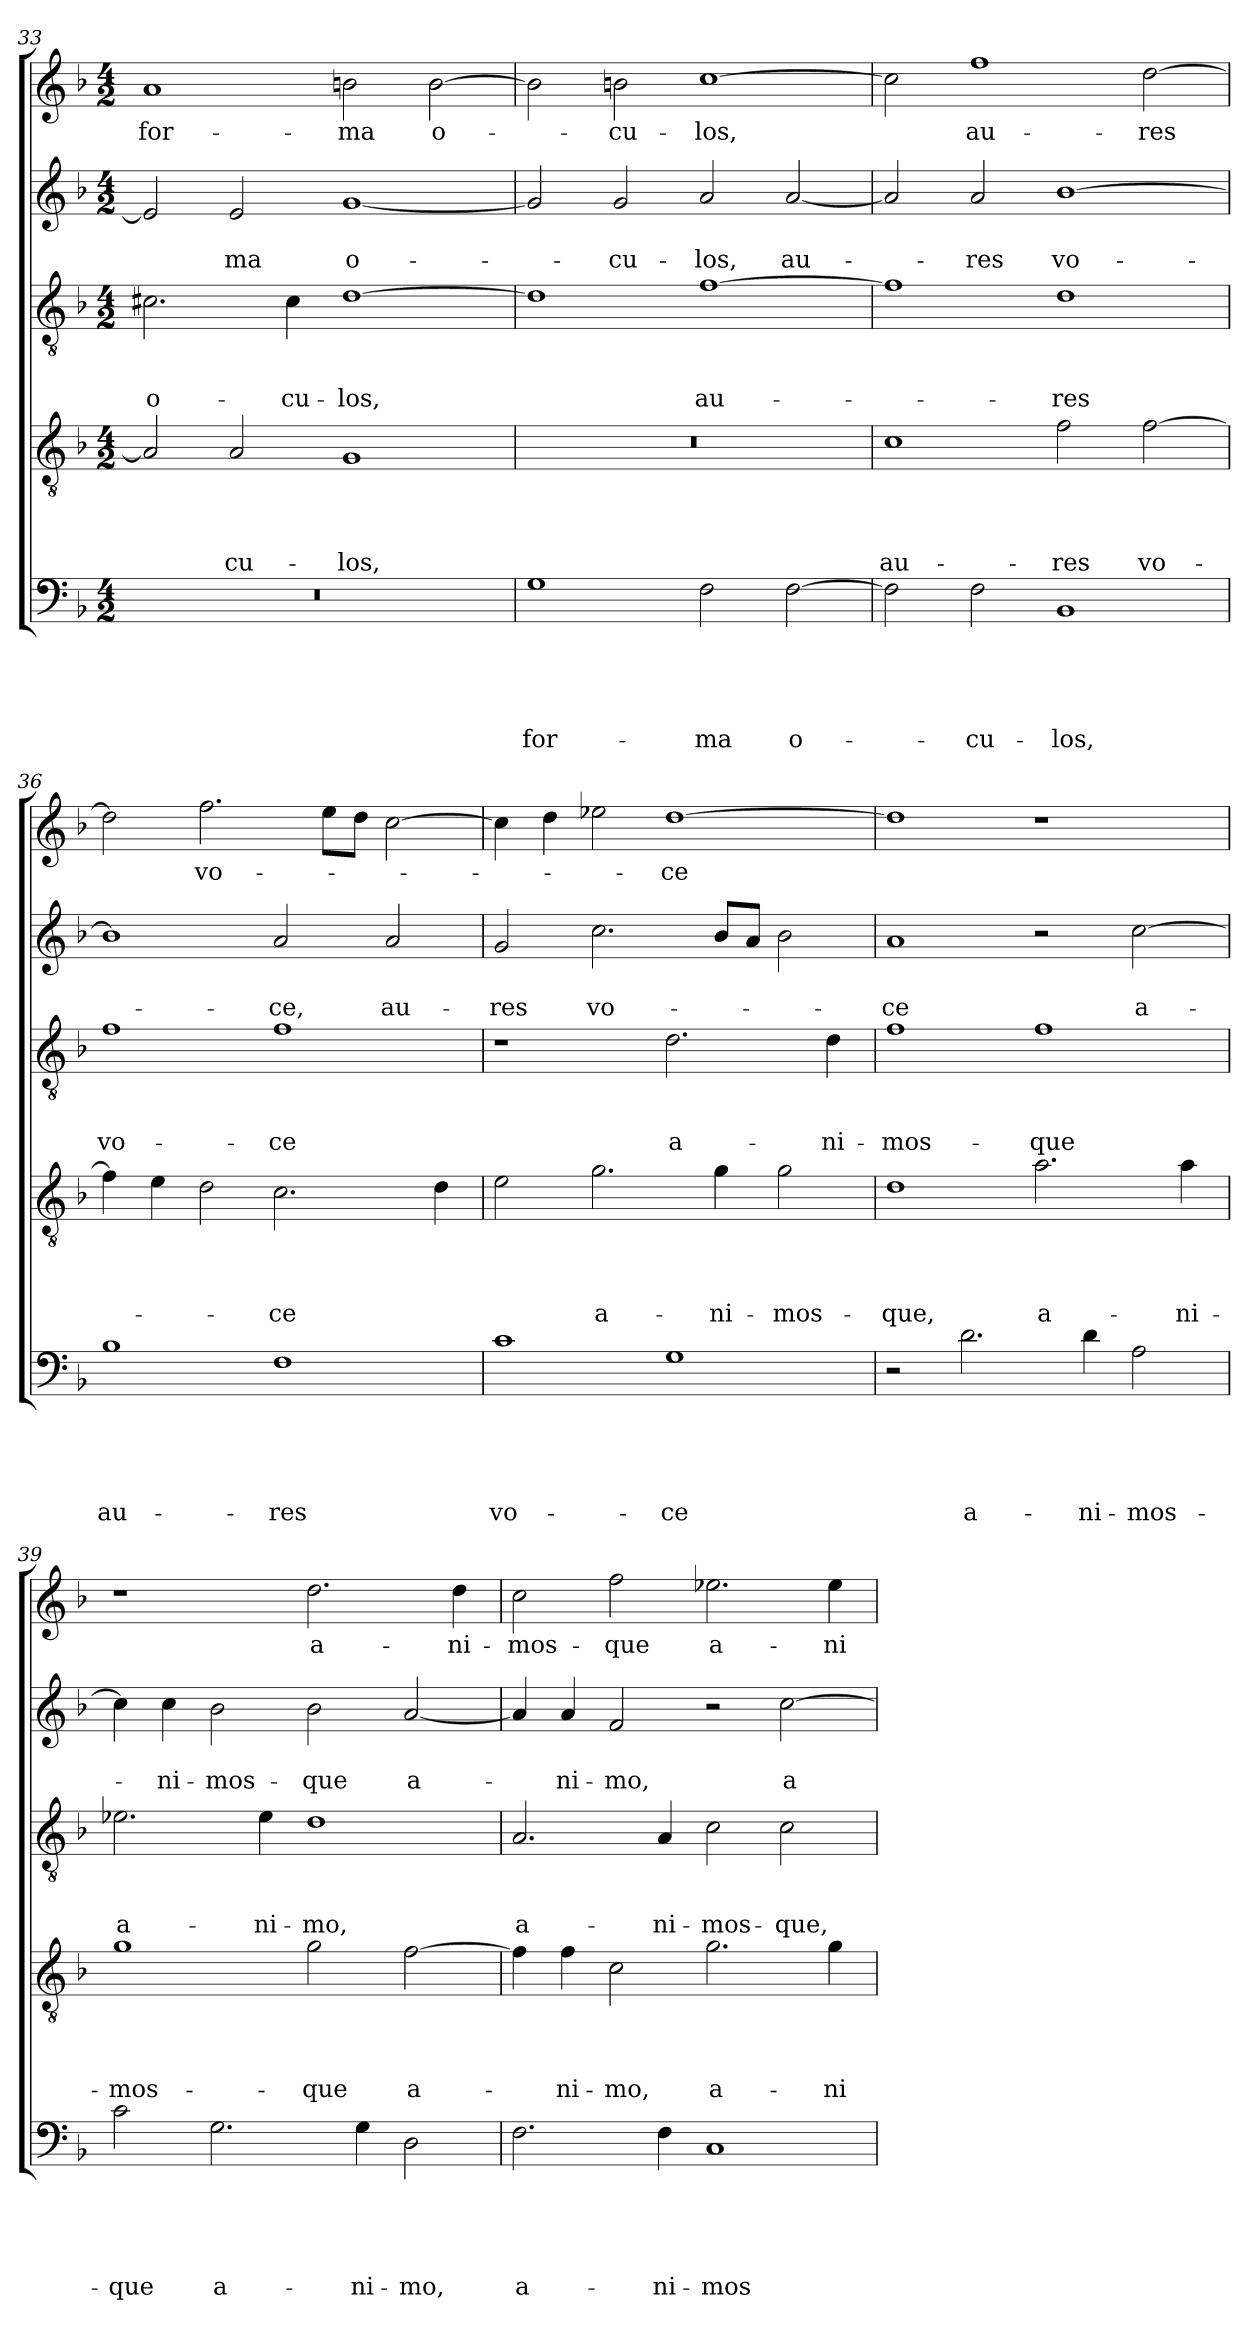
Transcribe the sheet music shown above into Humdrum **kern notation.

**kern	**text	**text	**text	**text	**text	**kern	**text	**text	**text	**text	**kern	**text	**text	**text	**kern	**text	**text	**kern	**text
*part5	*part5	*part5	*part5	*part5	*part5	*part4	*part4	*part4	*part4	*part4	*part3	*part3	*part3	*part3	*part2	*part2	*part2	*part1	*part1
*staff5	*staff5	*staff5	*staff5	*staff5	*staff5	*staff4	*staff4	*staff4	*staff4	*staff4	*staff3	*staff3	*staff3	*staff3	*staff2	*staff2	*staff2	*staff1	*staff1
*clefF4	*	*	*	*	*	*clefGv2	*	*	*	*	*clefGv2	*	*	*	*clefG2	*	*	*clefG2	*
*k[b-]	*	*	*	*	*	*k[b-]	*	*	*	*	*k[b-]	*	*	*	*k[b-]	*	*	*k[b-]	*
*F:	*	*	*	*	*	*F:	*	*	*	*	*F:	*	*	*	*F:	*	*	*F:	*
*M4/2	*	*	*	*	*	*M4/2	*	*	*	*	*M4/2	*	*	*	*M4/2	*	*	*M4/2	*
=33	=33	=33	=33	=33	=33	=33	=33	=33	=33	=33	=33	=33	=33	=33	=33	=33	=33	=33	=33
!	!	!	!	!	!	!	!	!	!	!	!	!	!	!LO:LY:b	!	!	!	!	!LO:LY:b
0r	.	.	.	.	.	2A/]	.	.	.	.	2.c#X\	.	.	o-	2e/]	.	.	1a	for-
!	!	!	!	!	!	!	!	!	!	!LO:LY:b	!	!	!	!	!	!	!LO:LY:b	!	!
.	.	.	.	.	.	2A/	.	.	.	-cu-	.	.	.	.	2e/	.	-ma	.	.
!	!	!	!	!	!	!	!	!	!	!	!	!	!	!LO:LY:b	!	!	!	!	!
.	.	.	.	.	.	.	.	.	.	.	4c#\	.	.	-cu-	.	.	.	.	.
!	!	!	!	!	!	!	!	!	!	!LO:LY:b	!	!	!	!LO:LY:b	!	!	!LO:LY:b	!	!LO:LY:b
.	.	.	.	.	.	1G	.	.	.	-los,	[1d	.	.	-los,	[1g	.	o-	2b\	-ma
!	!	!	!	!	!	!	!	!	!	!	!	!	!	!	!	!	!	!	!LO:LY:b
.	.	.	.	.	.	.	.	.	.	.	.	.	.	.	.	.	.	[2b\	o-
=34	=34	=34	=34	=34	=34	=34	=34	=34	=34	=34	=34	=34	=34	=34	=34	=34	=34	=34	=34
!	!	!	!	!	!LO:LY:b	!	!	!	!	!	!	!	!	!	!	!	!	!	!
1G	.	.	.	.	for-	0r	.	.	.	.	1d]	.	.	.	2g/]	.	.	2b\]	.
!	!	!	!	!	!	!	!	!	!	!	!	!	!	!	!	!	!LO:LY:b	!	!LO:LY:b
.	.	.	.	.	.	.	.	.	.	.	.	.	.	.	2g/	.	-cu-	2b\	-cu-
!	!	!	!	!	!LO:LY:b	!	!	!	!	!	!	!	!	!LO:LY:b	!	!	!LO:LY:b	!	!LO:LY:b
2F\	.	.	.	.	-ma	.	.	.	.	.	[1f	.	.	au-	2a/	.	-los,	[1cc	-los,
!	!	!	!	!	!LO:LY:b	!	!	!	!	!	!	!	!	!	!	!	!LO:LY:b	!	!
[2F\	.	.	.	.	o-	.	.	.	.	.	.	.	.	.	[2a/	.	au-	.	.
=35	=35	=35	=35	=35	=35	=35	=35	=35	=35	=35	=35	=35	=35	=35	=35	=35	=35	=35	=35
!	!	!	!	!	!	!	!	!	!	!LO:LY:b	!	!	!	!	!	!	!	!	!
2F\]	.	.	.	.	.	1c	.	.	.	au-	1f]	.	.	.	2a/]	.	.	2cc\]	.
!	!	!	!	!	!LO:LY:b	!	!	!	!	!	!	!	!	!	!	!	!LO:LY:b	!	!LO:LY:b
2F\	.	.	.	.	-cu-	.	.	.	.	.	.	.	.	.	2a/	.	-res	1ff	au-
!	!	!	!	!	!LO:LY:b	!	!	!	!	!LO:LY:b	!	!	!	!LO:LY:b	!	!	!LO:LY:b	!	!
1BB-	.	.	.	.	-los,	2f\	.	.	.	-res	1d	.	.	-res	[1b-	.	vo-	.	.
!	!	!	!	!	!	!	!	!	!	!LO:LY:b	!	!	!	!	!	!	!	!	!LO:LY:b
.	.	.	.	.	.	[2f\	.	.	.	vo-	.	.	.	.	.	.	.	[2dd\	-res
=36	=36	=36	=36	=36	=36	=36	=36	=36	=36	=36	=36	=36	=36	=36	=36	=36	=36	=36	=36
!	!	!	!	!	!LO:LY:b	!	!	!	!	!	!	!	!	!LO:LY:b	!	!	!	!	!
1B-	.	.	.	.	au-	4f\]	.	.	.	.	1f	.	.	vo-	1b-]	.	.	2dd\]	.
.	.	.	.	.	.	4e\	.	.	.	.	.	.	.	.	.	.	.	.	.
!	!	!	!	!	!	!	!	!	!	!	!	!	!	!	!	!	!	!	!LO:LY:b
.	.	.	.	.	.	2d\	.	.	.	.	.	.	.	.	.	.	.	2.ff\	vo-
!	!	!	!	!	!LO:LY:b	!	!	!	!	!LO:LY:b	!	!	!	!LO:LY:b	!	!	!LO:LY:b	!	!
1F	.	.	.	.	-res	2.c\	.	.	.	-ce	1f	.	.	-ce	2a/	.	-ce,	.	.
.	.	.	.	.	.	.	.	.	.	.	.	.	.	.	.	.	.	8ee\L	.
.	.	.	.	.	.	.	.	.	.	.	.	.	.	.	.	.	.	8dd\J	.
!	!	!	!	!	!	!	!	!	!	!	!	!	!	!	!	!	!LO:LY:b	!	!
.	.	.	.	.	.	.	.	.	.	.	.	.	.	.	2a/	.	au-	[2cc\	.
.	.	.	.	.	.	4d\	.	.	.	.	.	.	.	.	.	.	.	.	.
!!LO:LB:g=z
=37	=37	=37	=37	=37	=37	=37	=37	=37	=37	=37	=37	=37	=37	=37	=37	=37	=37	=37	=37
!	!	!	!	!	!LO:LY:b	!	!	!	!	!	!	!	!	!	!	!	!LO:LY:b	!	!
1c	.	.	.	.	vo-	2e\	.	.	.	.	1r	.	.	.	2g/	.	-res	4cc\]	.
.	.	.	.	.	.	.	.	.	.	.	.	.	.	.	.	.	.	4dd\	.
!	!	!	!	!	!	!	!	!	!	!LO:LY:b	!	!	!	!	!	!	!LO:LY:b	!	!
.	.	.	.	.	.	2.g\	.	.	.	a-	.	.	.	.	2.cc\	.	vo-	2ee-X\	.
!	!	!	!	!	!LO:LY:b	!	!	!	!	!	!	!	!	!LO:LY:b	!	!	!	!	!LO:LY:b
1G	.	.	.	.	-ce	.	.	.	.	.	2.d\	.	.	a-	.	.	.	[1dd	-ce
!	!	!	!	!	!	!	!	!	!	!LO:LY:b	!	!	!	!	!	!	!	!	!
.	.	.	.	.	.	4g\	.	.	.	-ni-	.	.	.	.	8b-/L	.	.	.	.
.	.	.	.	.	.	.	.	.	.	.	.	.	.	.	8a/J	.	.	.	.
!	!	!	!	!	!	!	!	!	!	!LO:LY:b	!	!	!	!	!	!	!	!	!
.	.	.	.	.	.	2g\	.	.	.	-mos-	.	.	.	.	2b-\	.	.	.	.
!	!	!	!	!	!	!	!	!	!	!	!	!	!	!LO:LY:b	!	!	!	!	!
.	.	.	.	.	.	.	.	.	.	.	4d\	.	.	-ni-	.	.	.	.	.
=38	=38	=38	=38	=38	=38	=38	=38	=38	=38	=38	=38	=38	=38	=38	=38	=38	=38	=38	=38
!	!	!	!	!	!	!	!	!	!	!LO:LY:b	!	!	!	!LO:LY:b	!	!	!LO:LY:b	!	!
2r	.	.	.	.	.	1d	.	.	.	-que,	1f	.	.	-mos-	1a	.	-ce	1dd]	.
!	!	!	!	!	!LO:LY:b	!	!	!	!	!	!	!	!	!	!	!	!	!	!
2.d\	.	.	.	.	a-	.	.	.	.	.	.	.	.	.	.	.	.	.	.
!	!	!	!	!	!	!	!	!	!	!LO:LY:b	!	!	!	!LO:LY:b	!	!	!	!	!
.	.	.	.	.	.	2.a\	.	.	.	a-	1f	.	.	-que	2r	.	.	1r	.
!	!	!	!	!	!LO:LY:b	!	!	!	!	!	!	!	!	!	!	!	!	!	!
4d\	.	.	.	.	-ni-	.	.	.	.	.	.	.	.	.	.	.	.	.	.
!	!	!	!	!	!LO:LY:b	!	!	!	!	!	!	!	!	!	!	!	!LO:LY:b	!	!
2A\	.	.	.	.	-mos-	.	.	.	.	.	.	.	.	.	[2cc\	.	a-	.	.
!	!	!	!	!	!	!	!	!	!	!LO:LY:b	!	!	!	!	!	!	!	!	!
.	.	.	.	.	.	4a\	.	.	.	-ni-	.	.	.	.	.	.	.	.	.
=39	=39	=39	=39	=39	=39	=39	=39	=39	=39	=39	=39	=39	=39	=39	=39	=39	=39	=39	=39
!	!	!	!	!	!LO:LY:b	!	!	!	!	!LO:LY:b	!	!	!	!LO:LY:b	!	!	!	!	!
2c\	.	.	.	.	-que	1g	.	.	.	-mos-	2.e-X\	.	.	a-	4cc\]	.	.	1r	.
!	!	!	!	!	!	!	!	!	!	!	!	!	!	!	!	!	!LO:LY:b	!	!
.	.	.	.	.	.	.	.	.	.	.	.	.	.	.	4cc\	.	-ni-	.	.
!	!	!	!	!	!LO:LY:b	!	!	!	!	!	!	!	!	!	!	!	!LO:LY:b	!	!
2.G\	.	.	.	.	a-	.	.	.	.	.	.	.	.	.	2b-\	.	-mos-	.	.
!	!	!	!	!	!	!	!	!	!	!	!	!	!	!LO:LY:b	!	!	!	!	!
.	.	.	.	.	.	.	.	.	.	.	4e-\	.	.	-ni-	.	.	.	.	.
!	!	!	!	!	!	!	!	!	!	!LO:LY:b	!	!	!	!LO:LY:b	!	!	!LO:LY:b	!	!LO:LY:b
.	.	.	.	.	.	2g\	.	.	.	-que	1d	.	.	-mo,	2b-\	.	-que	2.dd\	a-
!	!	!	!	!	!LO:LY:b	!	!	!	!	!	!	!	!	!	!	!	!	!	!
4G\	.	.	.	.	-ni-	.	.	.	.	.	.	.	.	.	.	.	.	.	.
!	!	!	!	!	!LO:LY:b	!	!	!	!	!LO:LY:b	!	!	!	!	!	!	!LO:LY:b	!	!
2D\	.	.	.	.	-mo,	[2f\	.	.	.	a-	.	.	.	.	[2a/	.	a-	.	.
!	!	!	!	!	!	!	!	!	!	!	!	!	!	!	!	!	!	!	!LO:LY:b
.	.	.	.	.	.	.	.	.	.	.	.	.	.	.	.	.	.	4dd\	-ni-
=40	=40	=40	=40	=40	=40	=40	=40	=40	=40	=40	=40	=40	=40	=40	=40	=40	=40	=40	=40
!	!	!	!	!	!LO:LY:b	!	!	!	!	!	!	!	!	!LO:LY:b	!	!	!	!	!LO:LY:b
2.F\	.	.	.	.	a-	4f\]	.	.	.	.	2.A/	.	.	a-	4a/]	.	.	2cc\	-mos-
!	!	!	!	!	!	!	!	!	!	!LO:LY:b	!	!	!	!	!	!	!LO:LY:b	!	!
.	.	.	.	.	.	4f\	.	.	.	-ni-	.	.	.	.	4a/	.	-ni-	.	.
!	!	!	!	!	!	!	!	!	!	!LO:LY:b	!	!	!	!	!	!	!LO:LY:b	!	!LO:LY:b
.	.	.	.	.	.	2c\	.	.	.	-mo,	.	.	.	.	2f/	.	-mo,	2ff\	-que
!	!	!	!	!	!LO:LY:b	!	!	!	!	!	!	!	!	!LO:LY:b	!	!	!	!	!
4F\	.	.	.	.	-ni-	.	.	.	.	.	4A/	.	.	-ni-	.	.	.	.	.
!	!	!	!	!	!LO:LY:b	!	!	!	!	!LO:LY:b	!	!	!	!LO:LY:b	!	!	!	!	!LO:LY:b
1C	.	.	.	.	-mos-	2.g\	.	.	.	a-	2c\	.	.	-mos-	2r	.	.	2.ee-X\	a-
!	!	!	!	!	!	!	!	!	!	!	!	!	!	!LO:LY:b	!	!	!LO:LY:b	!	!
.	.	.	.	.	.	.	.	.	.	.	2c\	.	.	-que,	[2cc\	.	a-	.	.
!	!	!	!	!	!	!	!	!	!	!LO:LY:b	!	!	!	!	!	!	!	!	!LO:LY:b
.	.	.	.	.	.	4g\	.	.	.	-ni-	.	.	.	.	.	.	.	4ee-\	-ni-
=	=	=	=	=	=	=	=	=	=	=	=	=	=	=	=	=	=	=	=
*-	*-	*-	*-	*-	*-	*-	*-	*-	*-	*-	*-	*-	*-	*-	*-	*-	*-	*-	*-
